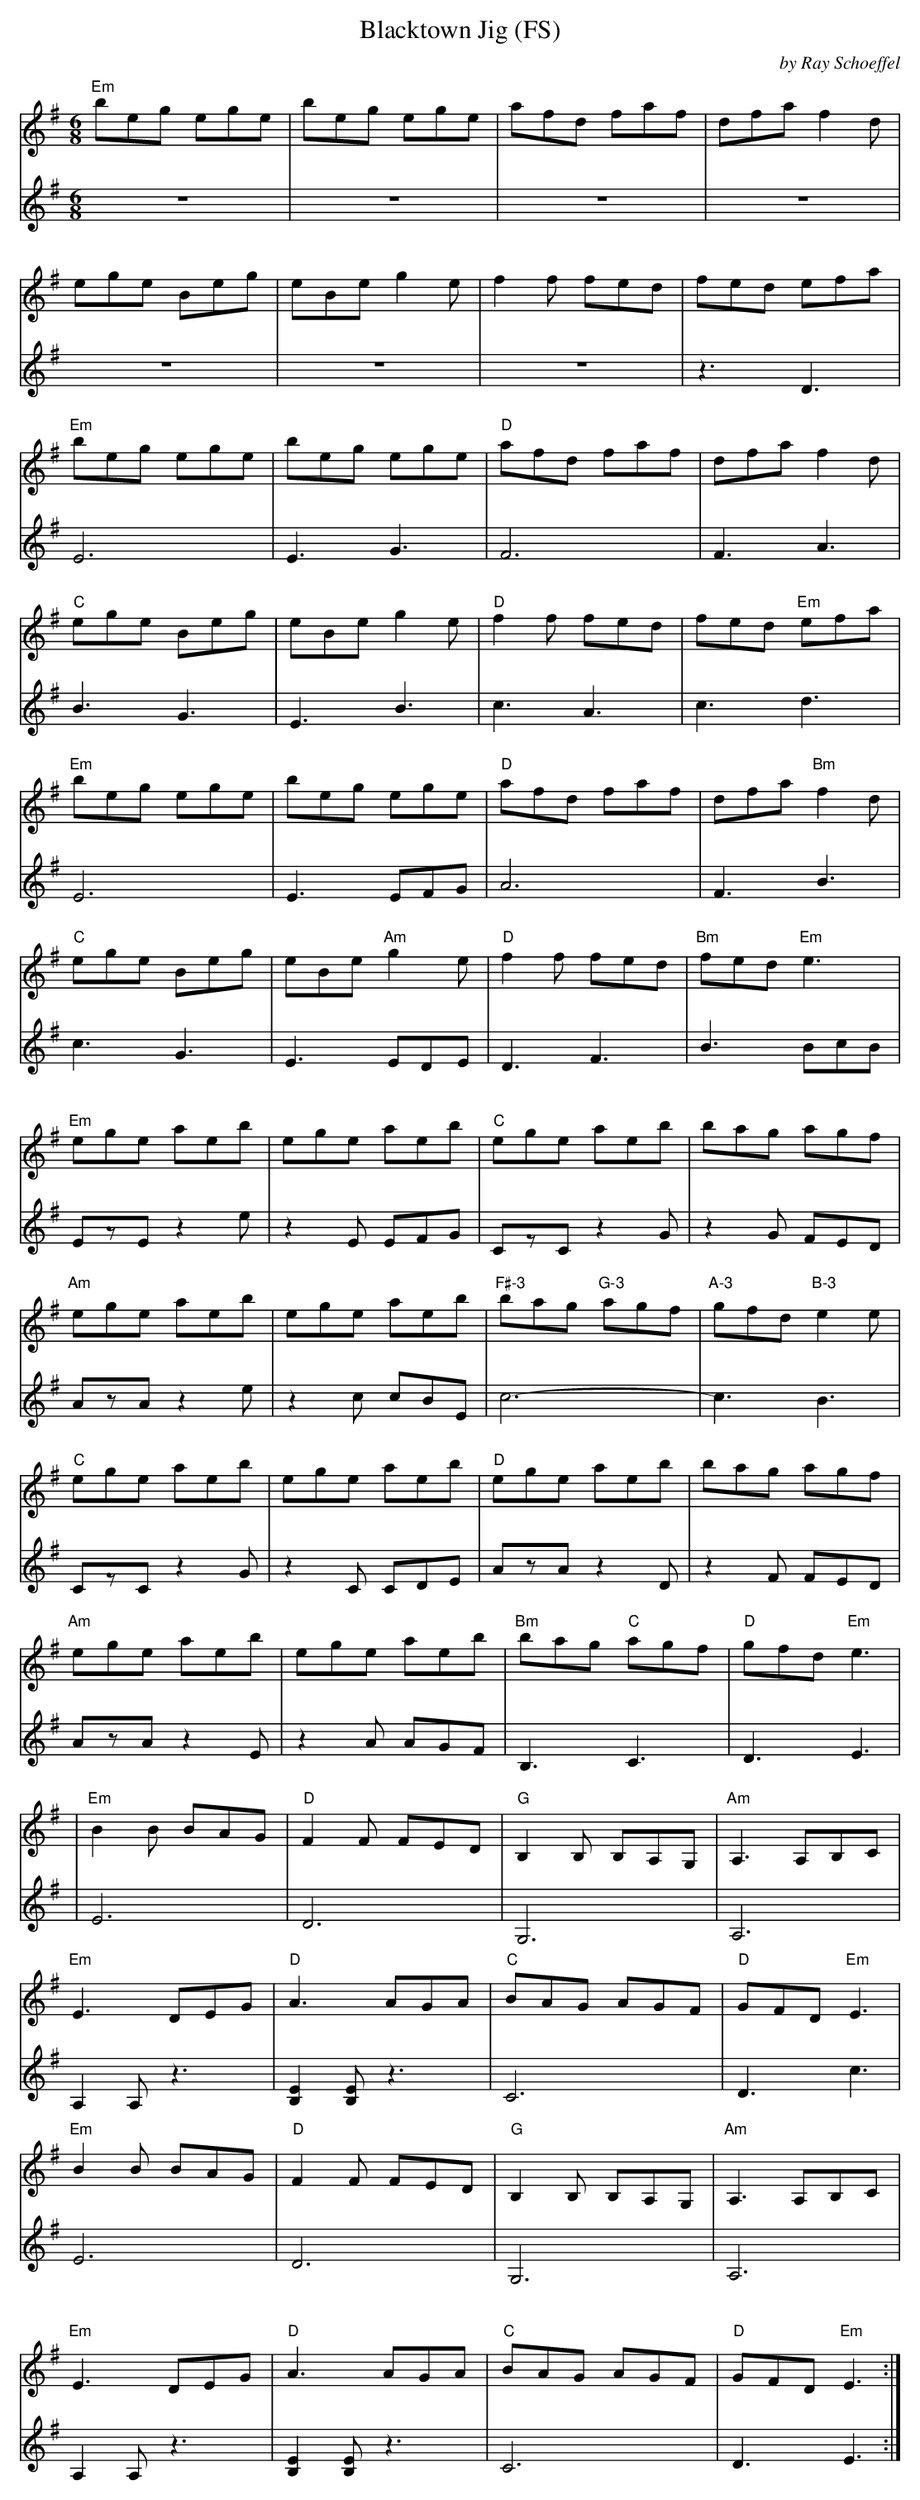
X:1
T:Blacktown Jig (FS)
C:by Ray Schoeffel
M:6/8
L:1/8
K:Emin
V:1
"Em"beg ege|beg ege|afd faf|dfaf2d|
ege Beg|eBe g2e|f2f fed|fed efa|
"Em"beg ege|beg ege|"D"afd faf|dfaf2d|
"C"ege Beg|eBe g2e|"D"f2f fed|fed "Em"efa|
"Em"beg ege|beg ege|"D"afd faf|dfa"Bm"f2d|
"C"ege Beg|eBe "Am"g2e|"D"f2f fed|"Bm"fed "Em"e3|
"Em"ege aeb|ege aeb|"C"ege aeb|bag agf|
"Am"ege aeb|ege aeb|"F#-3"bag "G-3"agf|"A-3"gfd "B-3"e2e|
"C"ege aeb|ege aeb|"D"ege aeb|bag agf|
"Am"ege aeb|ege aeb|"Bm"bag "C"agf|"D"gfd "Em"e3|
|"Em"B2B BAG|"D"F2F FED|"G"B,2B, B,A,G,|"Am"A,3 A,B,C|
"Em"E3DEG|"D"A3 AGA|"C"BAG AGF|"D"GFD "Em"E3|
"Em"B2B BAG|"D"F2F FED|"G"B,2B, B,A,G,|"Am"A,3 A,B,C|
"Em"E3DEG|"D"A3 AGA|"C"BAG AGF|"D"GFD "Em"E3:|
V:2
z6|z6|z6|z6|
z6|z6|z6|z3D3|
E6|E3G3|F6|F3A3|
B3G3|E3B3|c3A3|c3d3|
E6|E3EFG|A6|F3B3|
c3G3|E3EDE|D3F3|B3BcB|
EzEz2e|z2E EFG|CzCz2G|z2G FED|
AzAz2e|z2c cBE|c6-|c3B3|
CzCz2G|z2C CDE|AzAz2D|z2F FED|
AzAz2E|z2A AGF|B,3C3|D3E3|
|E6|D6|G,6|A,6|
A,2A,z3|[B,E]2[B,E]z3|C6|D3c3|
E6|D6|G,6|A,6|
A,2A,z3|[B,E]2[B,E]z3|C6|D3E3:|
